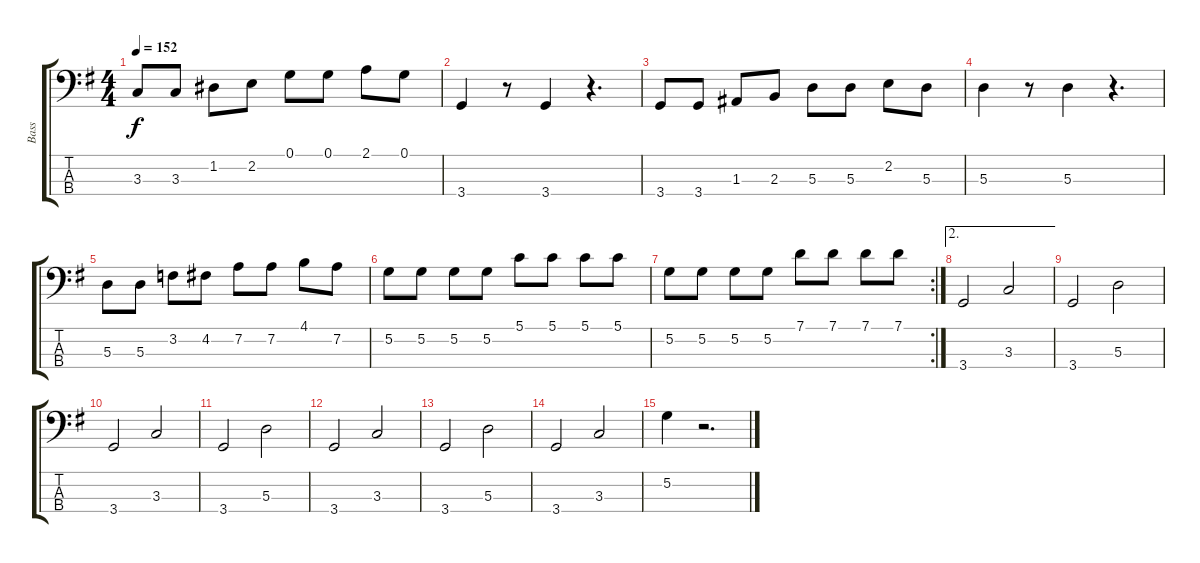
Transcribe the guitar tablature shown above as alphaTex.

\track ("Bass" "Bass") {instrument electricbassfinger}
\staff {score tabs}
\tuning (G2 D2 A1 E1) {hide}
\ts (4 4)
\tempo 152
\clef f4
\ks g
3.3.8{dy f} 3.3.8 1.2.8 2.2.8 0.1.8 0.1.8 2.1.8 0.1.8 |
3.4.4 r.8 3.4.4 r.4{d} |
3.4.8 3.4.8 1.3.8 2.3.8 5.3.8 5.3.8 2.2.8 5.3.8 |
5.3.4 r.8 5.3.4 r.4{d} |
5.3.8 5.3.8 3.2.8 4.2.8 7.2.8 7.2.8 4.1.8 7.2.8 |
5.2.8 5.2.8 5.2.8 5.2.8 5.1.8 5.1.8 5.1.8 5.1.8 |
\rc 2
5.2.8 5.2.8 5.2.8 5.2.8 7.1.8 7.1.8 7.1.8 7.1.8 |
\ae 2
3.4.2 3.3.2 |
3.4.2 5.3.2 |
3.4.2 3.3.2 |
3.4.2 5.3.2 |
3.4.2 3.3.2 |
3.4.2 5.3.2 |
3.4.2 3.3.2 |
5.2.4 r.2{d}
